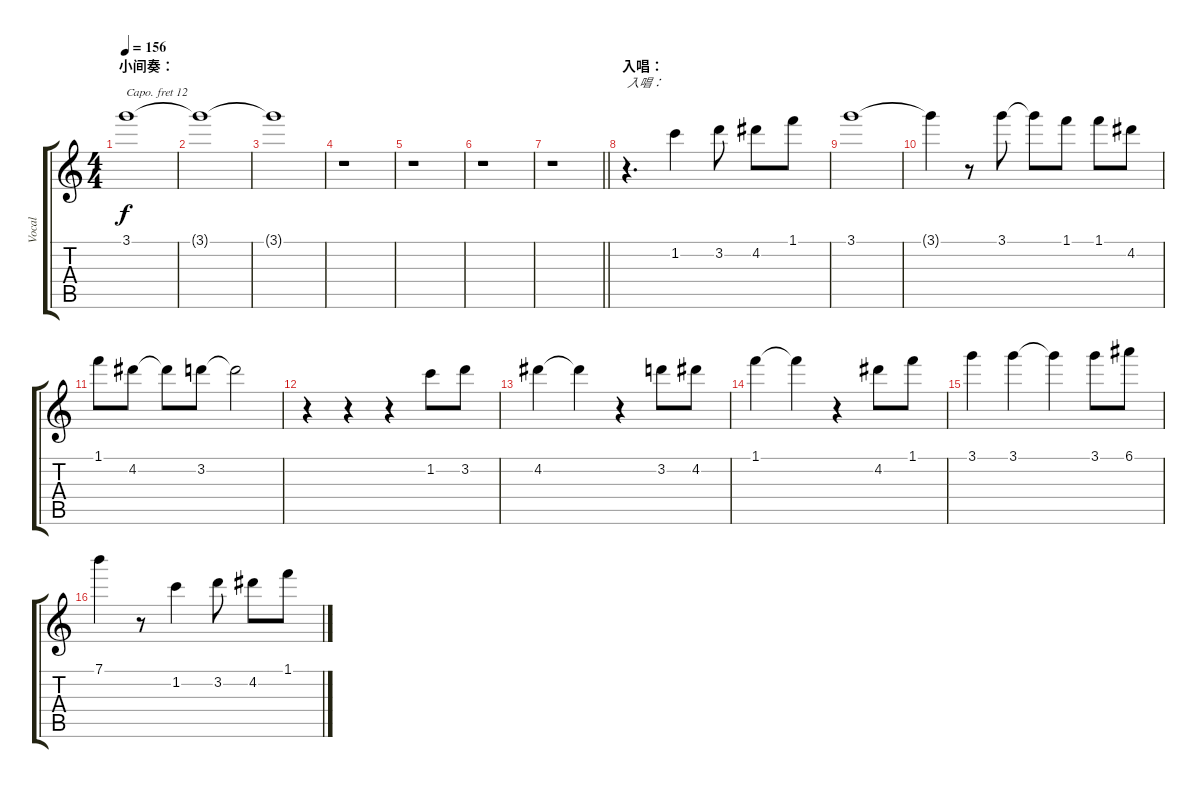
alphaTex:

\track ("Vocal" "Vocal") {instrument electricguitarmuted}
\staff {score tabs}
\capo 12
\tuning (E4 B3 G3 D3 A2 E2) {hide}
\ts (4 4)
\section ("" "小间奏：")
\tempo 156
\clef g2
\ks c
3.1.1{dy f} |
3.1{t}.1 |
3.1{t}.1 |
r.1 |
r.1 |
r.1 |
\barLineRight lightlight
r.1 |
\section ("" "入唱：")
r.4{d txt "入唱："} 1.2.4 3.2.8 4.2.8 1.1.8 |
3.1.1 |
3.1{t}.4 r.8 3.1.8 3.1{t}.8 1.1.8 1.1.8 4.2.8 |
1.1.8 4.2.8 4.2{t}.8 3.2.8 3.2{t}.2 |
r.4 r.4 r.4 1.2.8 3.2.8 |
4.2.4 4.2{t}.4 r.4 3.2.8 4.2.8 |
1.1.4 1.1{t}.4 r.4 4.2.8 1.1.8 |
3.1.4 3.1.4 3.1{t}.4 3.1.8 6.1.8 |
7.1.4 r.8 1.2.4 3.2.8 4.2.8 1.1.8
